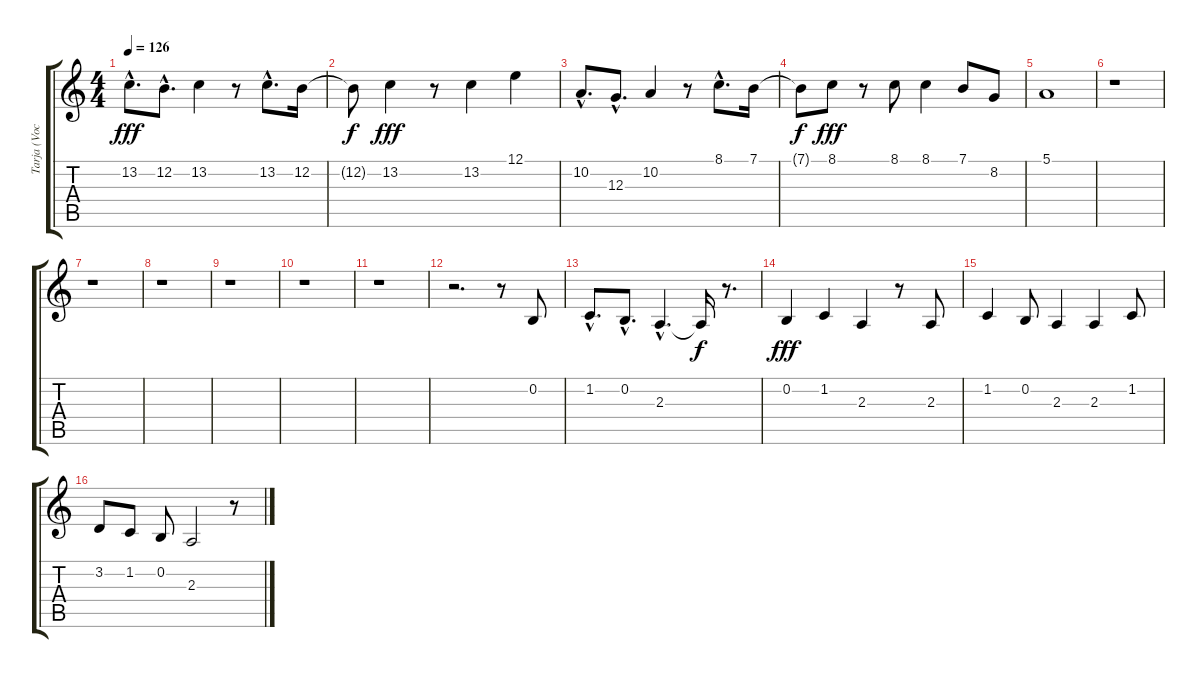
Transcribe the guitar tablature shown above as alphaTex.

\track ("Tarja (Vocals)" "Tarja (Voc") {instrument lead3calliope}
\staff {score tabs}
\tuning (E4 B3 G3 D3 A2 E2) {hide}
\ts (4 4)
\tempo 126
\clef g2
\ks c
13.2{hac}.8{d dy fff} 12.2{hac}.8{d} 13.2.4 r.8 13.2{hac}.8{d} 12.2.16 |
12.2{t}.8{dy f} 13.2.4{dy fff} r.8 13.2.4 12.1.4 |
10.2{hac}.8{d} 12.3{hac}.8{d} 10.2.4 r.8 8.1{hac}.8{d} 7.1.16 |
7.1{t}.8{dy f} 8.1.8{dy fff} r.8 8.1.8 8.1.4 7.1.8 8.2.8 |
5.1.1 |
r.1 |
r.1 |
r.1 |
r.1 |
r.1 |
r.1 |
r.2{d} r.8 0.2.8 |
1.2{hac}.8{d} 0.2{hac}.8{d} 2.3{hac}.4{d} 2.3{t}.16{dy f} r.8{d} |
0.2.4{dy fff} 1.2.4 2.3.4 r.8 2.3.8 |
1.2.4 0.2.8 2.3.4 2.3.4 1.2.8 |
3.2.8 1.2.8 0.2.8 2.3.2 r.8
